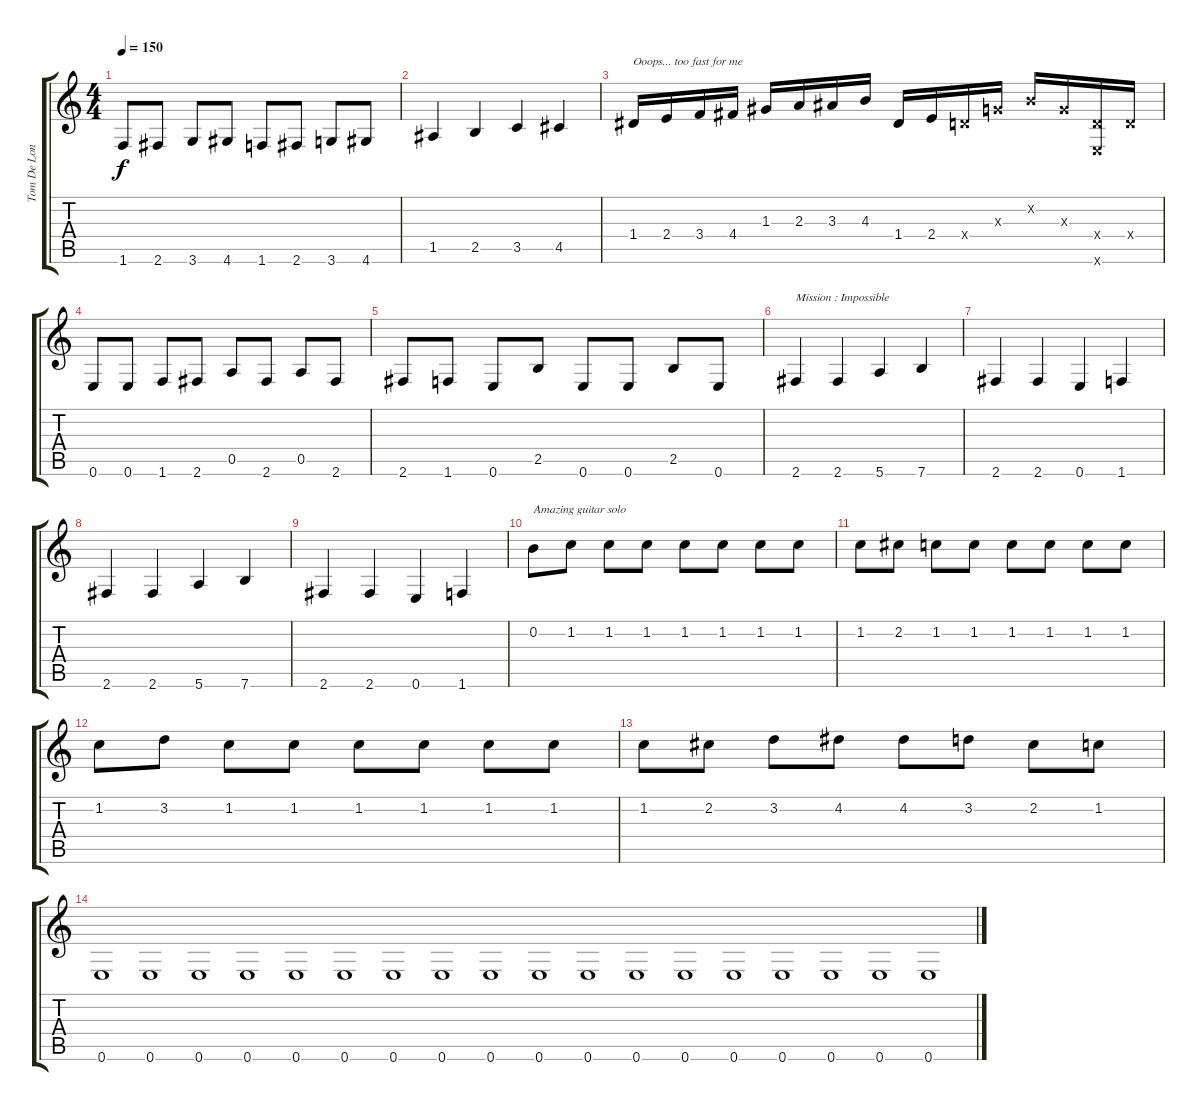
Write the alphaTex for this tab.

\track ("Tom De Longe" "Tom De Lon") {instrument acousticguitarnylon}
\staff {score tabs}
\tuning (E4 B3 G3 D3 A2 E2) {hide}
\ts (4 4)
\tempo 150
\clef g2
\ks c
1.6.8{dy f instrument acousticguitarnylon} 2.6.8 3.6.8 4.6.8 1.6.8 2.6.8 3.6.8 4.6.8 |
1.5.4 2.5.4 3.5.4 4.5.4 |
1.4.16{txt "Ooops... too fast for me"} 2.4.16 3.4.16 4.4.16 1.3.16 2.3.16 3.3.16 4.3.16 1.4.16 2.4.16 0.4{x}.16 0.3{x}.16 0.2{x}.16 0.3{x}.16 (0.4{x} 0.6{x}).16 0.4{x}.16 |
0.6.8 0.6.8 1.6.8 2.6.8 0.5.8 2.6.8 0.5.8 2.6.8 |
2.6.8 1.6.8 0.6.8 2.5.8 0.6.8 0.6.8 2.5.8 0.6.8 |
2.6.4{txt "Mission : Impossible"} 2.6.4 5.6.4 7.6.4 |
2.6.4 2.6.4 0.6.4 1.6.4 |
2.6.4 2.6.4 5.6.4 7.6.4 |
2.6.4 2.6.4 0.6.4 1.6.4 |
0.2.8{txt "Amazing guitar solo"} 1.2.8 1.2.8 1.2.8 1.2.8 1.2.8 1.2.8 1.2.8 |
1.2.8 2.2.8 1.2.8 1.2.8 1.2.8 1.2.8 1.2.8 1.2.8 |
1.2.8 3.2.8 1.2.8 1.2.8 1.2.8 1.2.8 1.2.8 1.2.8 |
1.2.8 2.2.8 3.2.8 4.2.8 4.2.8 3.2.8 2.2.8 1.2.8 |
0.6.1 0.6.1 0.6.1 0.6.1 0.6.1 0.6.1 0.6.1 0.6.1 0.6.1 0.6.1 0.6.1 0.6.1 0.6.1 0.6.1 0.6.1 0.6.1 0.6.1 0.6.1
